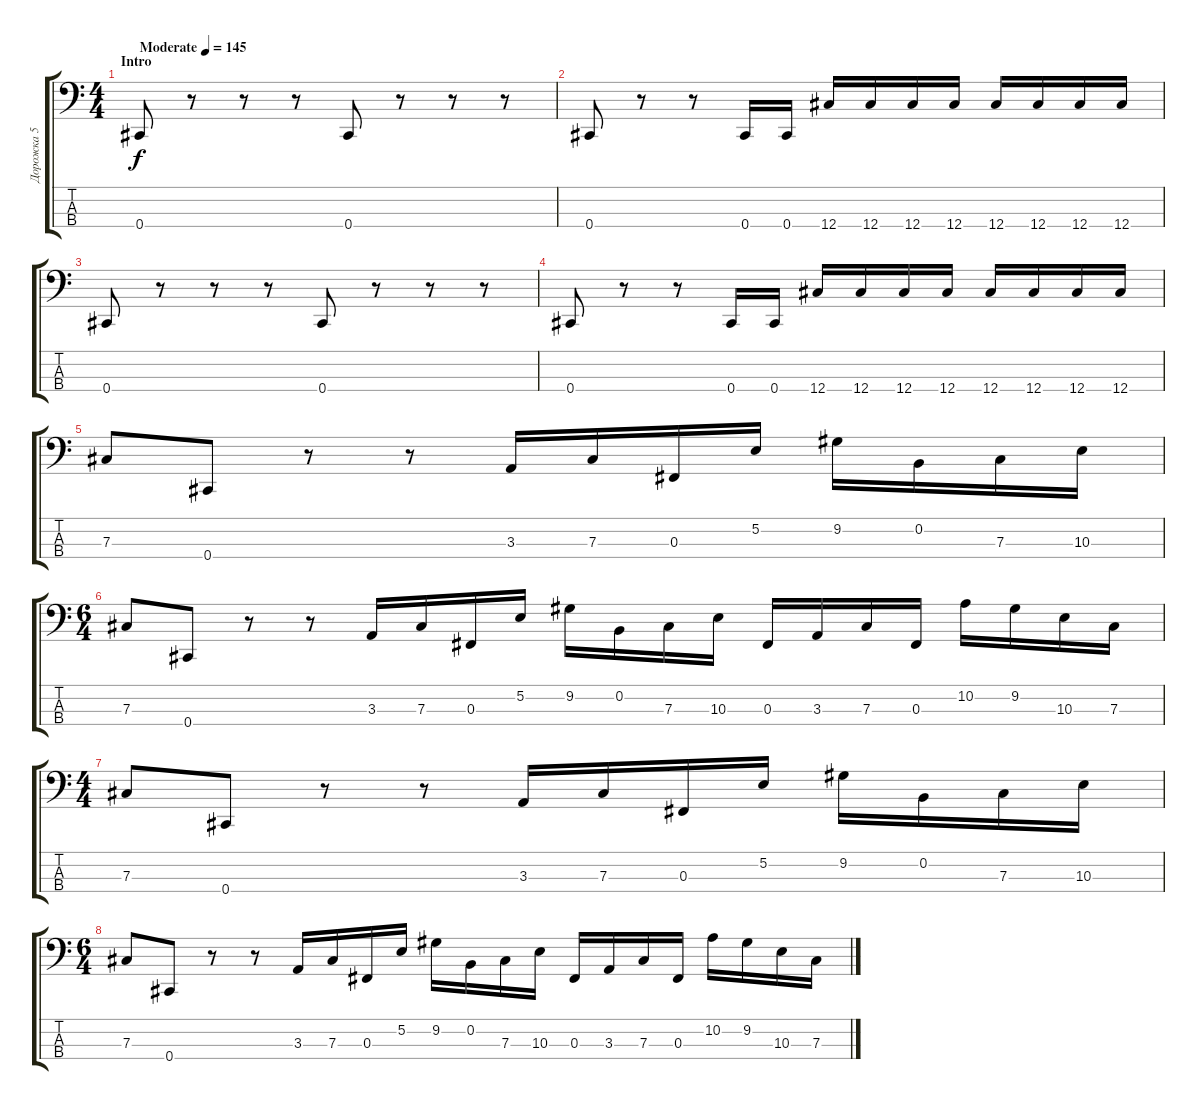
\track ("Дорожка 5" "Дорожка 5") {instrument electricbasspick}
\staff {score tabs}
\tuning (E2 B1 Gb1 Db1) {hide}
\ts (4 4)
\section ("" "Intro")
\tempo (145 "Moderate")
\clef f4
\ks c
0.4.8{dy f instrument electricbasspick} r.8 r.8 r.8 0.4.8 r.8 r.8 r.8 |
0.4.8 r.8 r.8 0.4.16 0.4.16 12.4.16 12.4.16 12.4.16 12.4.16 12.4.16 12.4.16 12.4.16 12.4.16 |
0.4.8 r.8 r.8 r.8 0.4.8 r.8 r.8 r.8 |
0.4.8 r.8 r.8 0.4.16 0.4.16 12.4.16 12.4.16 12.4.16 12.4.16 12.4.16 12.4.16 12.4.16 12.4.16 |
7.3.8 0.4.8 r.8 r.8 3.3.16 7.3.16 0.3.16 5.2.16 9.2.16 0.2.16 7.3.16 10.3.16 |
\ts (6 4)
7.3.8 0.4.8 r.8 r.8 3.3.16 7.3.16 0.3.16 5.2.16 9.2.16 0.2.16 7.3.16 10.3.16 0.3.16 3.3.16 7.3.16 0.3.16 10.2.16 9.2.16 10.3.16 7.3.16 |
\ts (4 4)
7.3.8 0.4.8 r.8 r.8 3.3.16 7.3.16 0.3.16 5.2.16 9.2.16 0.2.16 7.3.16 10.3.16 |
\ts (6 4)
7.3.8 0.4.8 r.8 r.8 3.3.16 7.3.16 0.3.16 5.2.16 9.2.16 0.2.16 7.3.16 10.3.16 0.3.16 3.3.16 7.3.16 0.3.16 10.2.16 9.2.16 10.3.16 7.3.16
